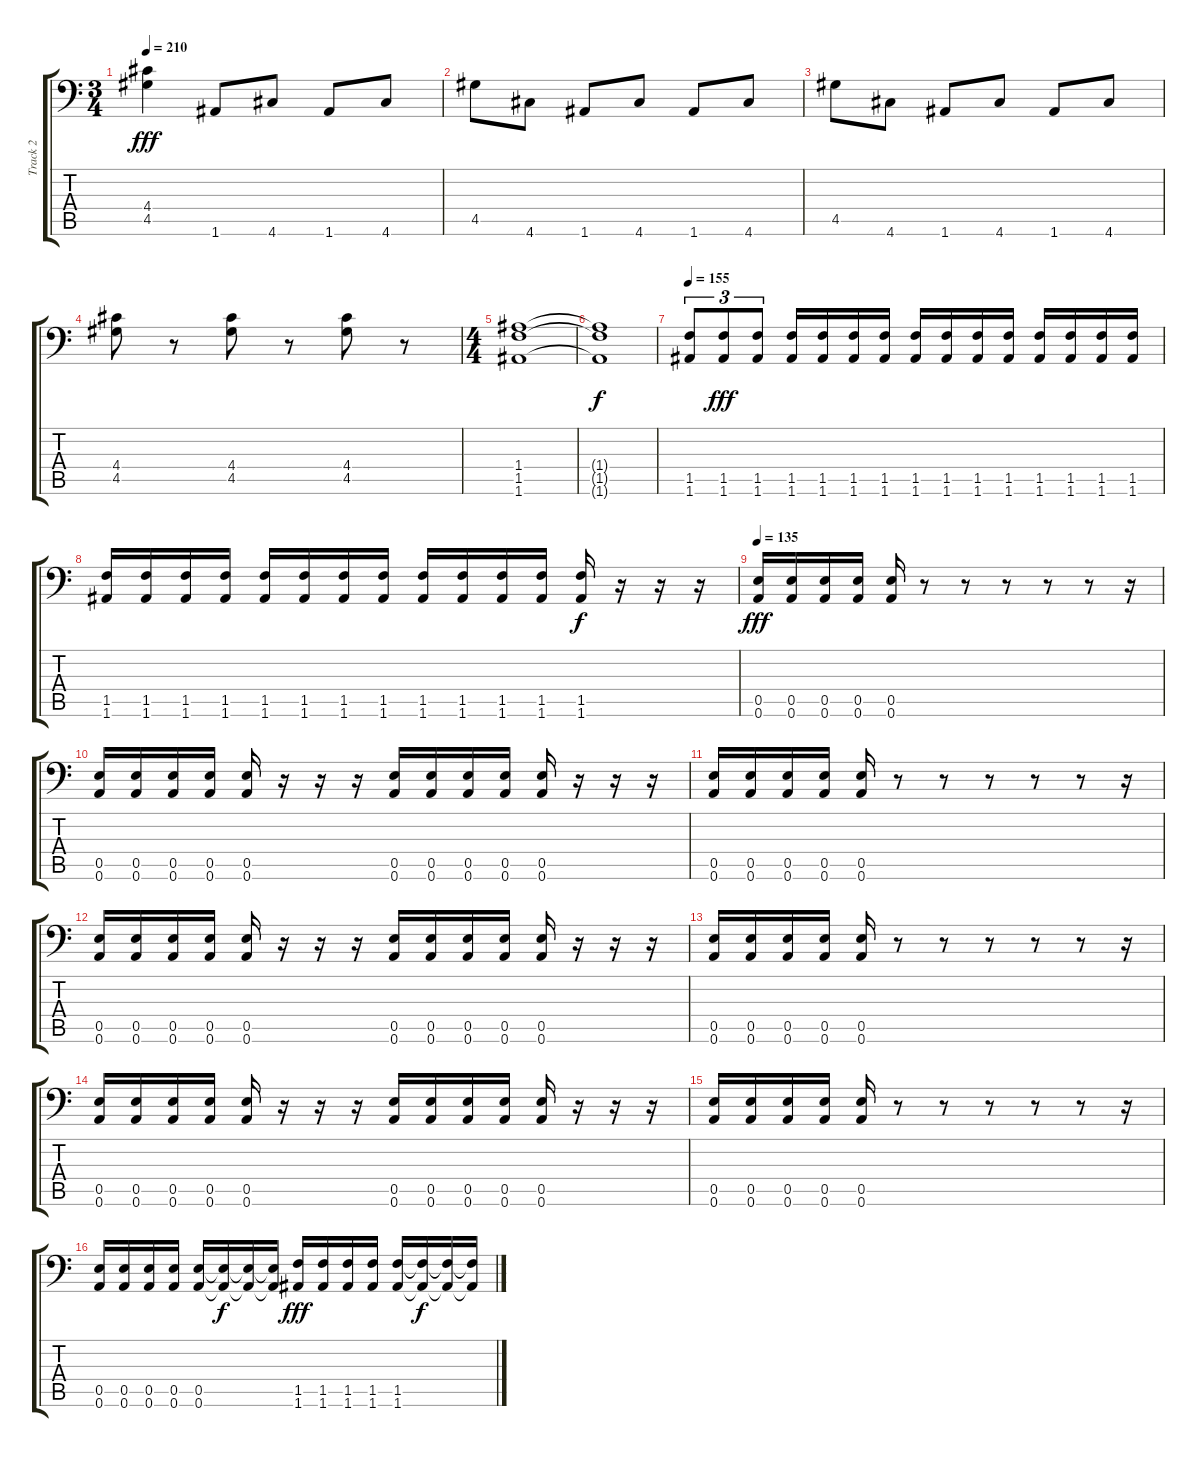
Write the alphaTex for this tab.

\track ("Track 2" "Track 2") {instrument distortionguitar}
\staff {score tabs}
\tuning (B3 Gb3 D3 A2 E2 A1) {hide}
\ts (3 4)
\tempo 210
\clef f4
\ks c
(4.4 4.5).4{dy fff} 1.6.8 4.6.8 1.6.8 4.6.8 |
4.5.8 4.6.8 1.6.8 4.6.8 1.6.8 4.6.8 |
4.5.8 4.6.8 1.6.8 4.6.8 1.6.8 4.6.8 |
(4.4 4.5).8 r.8 (4.4 4.5).8 r.8 (4.4 4.5).8 r.8 |
\ts (4 4)
(1.4 1.5 1.6).1 |
(1.4{t} 1.5{t} 1.6{t}).1{dy f} |
\tempo 155
(1.5 1.6).8{tu (3 2)} (1.5 1.6).8{tu (3 2) dy fff} (1.5 1.6).8{tu (3 2)} (1.5 1.6).16 (1.5 1.6).16 (1.5 1.6).16 (1.5 1.6).16 (1.5 1.6).16 (1.5 1.6).16 (1.5 1.6).16 (1.5 1.6).16 (1.5 1.6).16 (1.5 1.6).16 (1.5 1.6).16 (1.5 1.6).16 |
(1.5 1.6).16 (1.5 1.6).16 (1.5 1.6).16 (1.5 1.6).16 (1.5 1.6).16 (1.5 1.6).16 (1.5 1.6).16 (1.5 1.6).16 (1.5 1.6).16 (1.5 1.6).16 (1.5 1.6).16 (1.5 1.6).16 (1.5 1.6).16{dy f} r.16 r.16 r.16 |
\tempo 135
(0.5 0.6).16{dy fff} (0.5 0.6).16 (0.5 0.6).16 (0.5 0.6).16 (0.5 0.6).16 r.8 r.8 r.8 r.8 r.8 r.16 |
(0.5 0.6).16 (0.5 0.6).16 (0.5 0.6).16 (0.5 0.6).16 (0.5 0.6).16 r.16 r.16 r.16 (0.5 0.6).16 (0.5 0.6).16 (0.5 0.6).16 (0.5 0.6).16 (0.5 0.6).16 r.16 r.16 r.16 |
(0.5 0.6).16 (0.5 0.6).16 (0.5 0.6).16 (0.5 0.6).16 (0.5 0.6).16 r.8 r.8 r.8 r.8 r.8 r.16 |
(0.5 0.6).16 (0.5 0.6).16 (0.5 0.6).16 (0.5 0.6).16 (0.5 0.6).16 r.16 r.16 r.16 (0.5 0.6).16 (0.5 0.6).16 (0.5 0.6).16 (0.5 0.6).16 (0.5 0.6).16 r.16 r.16 r.16 |
(0.5 0.6).16 (0.5 0.6).16 (0.5 0.6).16 (0.5 0.6).16 (0.5 0.6).16 r.8 r.8 r.8 r.8 r.8 r.16 |
(0.5 0.6).16 (0.5 0.6).16 (0.5 0.6).16 (0.5 0.6).16 (0.5 0.6).16 r.16 r.16 r.16 (0.5 0.6).16 (0.5 0.6).16 (0.5 0.6).16 (0.5 0.6).16 (0.5 0.6).16 r.16 r.16 r.16 |
(0.5 0.6).16 (0.5 0.6).16 (0.5 0.6).16 (0.5 0.6).16 (0.5 0.6).16 r.8 r.8 r.8 r.8 r.8 r.16 |
(0.5 0.6).16 (0.5 0.6).16 (0.5 0.6).16 (0.5 0.6).16 (0.5 0.6).16 (0.5{t} 0.6{t}).16{dy f} (0.5{t} 0.6{t}).16 (0.5{t} 0.6{t}).16 (1.5 1.6).16{dy fff} (1.5 1.6).16 (1.5 1.6).16 (1.5 1.6).16 (1.5 1.6).16 (1.5{t} 1.6{t}).16{dy f} (1.5{t} 1.6{t}).16 (1.5{t} 1.6{t}).16
